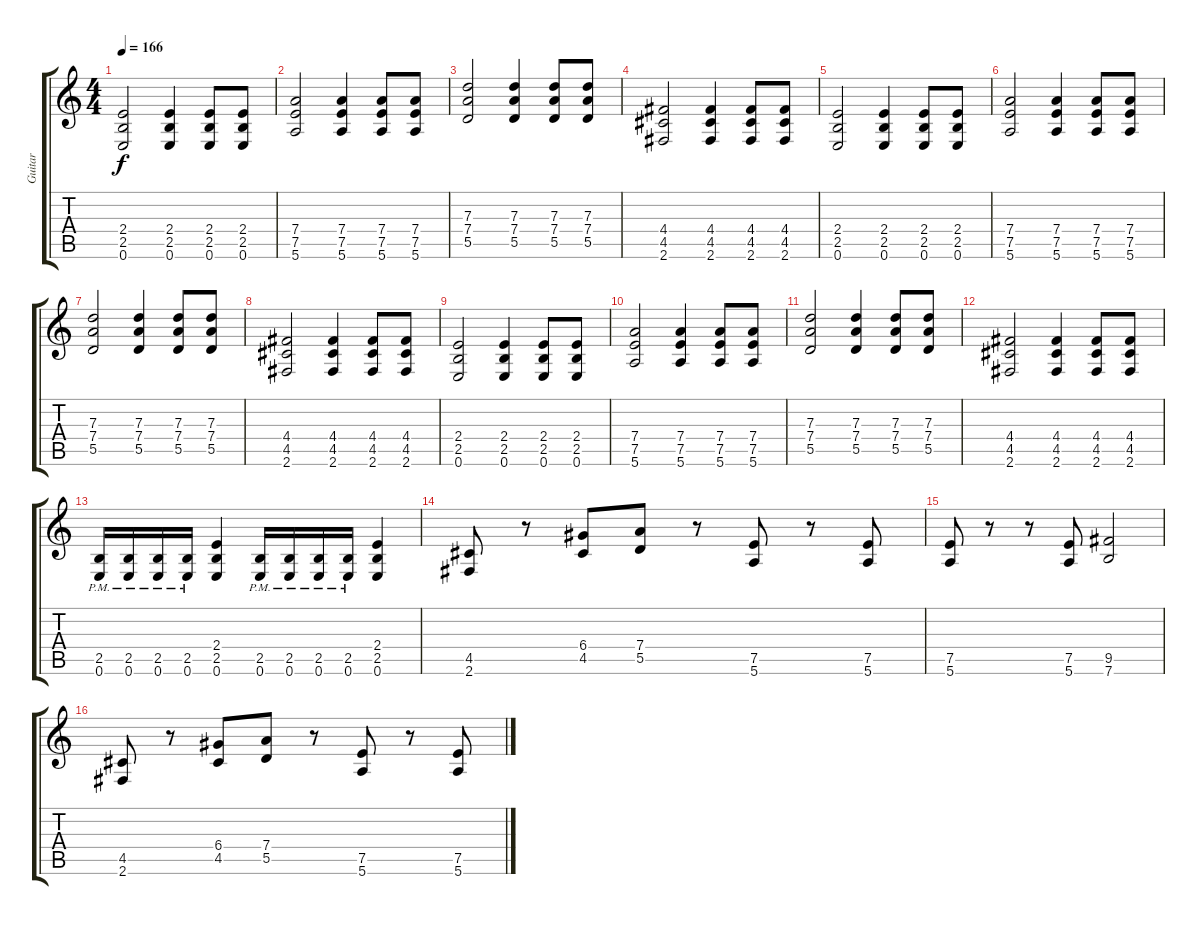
\track ("Guitar" "Guitar") {instrument distortionguitar}
\staff {score tabs}
\tuning (E4 B3 G3 D3 A2 E2) {hide}
\ts (4 4)
\tempo 166
\clef g2
\ks c
(2.4 2.5 0.6).2{dy f} (2.4 2.5 0.6).4 (2.4 2.5 0.6).8 (2.4 2.5 0.6).8 |
(7.4 7.5 5.6).2 (7.4 7.5 5.6).4 (7.4 7.5 5.6).8 (7.4 7.5 5.6).8 |
(7.3 7.4 5.5).2 (7.3 7.4 5.5).4 (7.3 7.4 5.5).8 (7.3 7.4 5.5).8 |
(4.4 4.5 2.6).2 (4.4 4.5 2.6).4 (4.4 4.5 2.6).8 (4.4 4.5 2.6).8 |
(2.4 2.5 0.6).2 (2.4 2.5 0.6).4 (2.4 2.5 0.6).8 (2.4 2.5 0.6).8 |
(7.4 7.5 5.6).2 (7.4 7.5 5.6).4 (7.4 7.5 5.6).8 (7.4 7.5 5.6).8 |
(7.3 7.4 5.5).2 (7.3 7.4 5.5).4 (7.3 7.4 5.5).8 (7.3 7.4 5.5).8 |
(4.4 4.5 2.6).2 (4.4 4.5 2.6).4 (4.4 4.5 2.6).8 (4.4 4.5 2.6).8 |
(2.4 2.5 0.6).2 (2.4 2.5 0.6).4 (2.4 2.5 0.6).8 (2.4 2.5 0.6).8 |
(7.4 7.5 5.6).2 (7.4 7.5 5.6).4 (7.4 7.5 5.6).8 (7.4 7.5 5.6).8 |
(7.3 7.4 5.5).2 (7.3 7.4 5.5).4 (7.3 7.4 5.5).8 (7.3 7.4 5.5).8 |
(4.4 4.5 2.6).2 (4.4 4.5 2.6).4 (4.4 4.5 2.6).8 (4.4 4.5 2.6).8 |
(2.5{pm} 0.6{pm}).16 (2.5{pm} 0.6{pm}).16 (2.5{pm} 0.6{pm}).16 (2.5{pm} 0.6{pm}).16 (2.4 2.5 0.6).4 (2.5{pm} 0.6{pm}).16 (2.5{pm} 0.6{pm}).16 (2.5{pm} 0.6{pm}).16 (2.5{pm} 0.6{pm}).16 (2.4 2.5 0.6).4 |
(4.5 2.6).8 r.8 (6.4 4.5).8 (7.4 5.5).8 r.8 (7.5 5.6).8 r.8 (7.5 5.6).8 |
(7.5 5.6).8 r.8 r.8 (7.5 5.6).8 (9.5 7.6).2 |
(4.5 2.6).8 r.8 (6.4 4.5).8 (7.4 5.5).8 r.8 (7.5 5.6).8 r.8 (7.5 5.6).8
